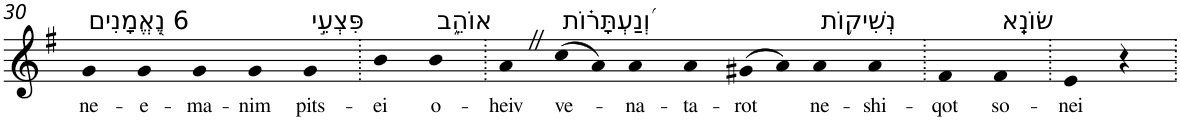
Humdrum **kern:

**kern	**text
*part1	*part1
*staff1	*staff1
*I"Piano	*
*I'Pno	*
!!LO:PB:g=z
*clefG2	*
*k[f#]	*
*G:	*
=30	=30
!LO:TX:a:t=6 נֶ֭אֱמָנִים	!
!	!LO:LY:b
4g	ne-
!	!LO:LY:b
4g	-e-
!	!LO:LY:b
4g	-ma-
!	!LO:LY:b
4g	-nim
!LO:TX:a:t=פִּצְעֵ֣י	!
!	!LO:LY:b
4g	pits-
=31.	=31.
!	!LO:LY:b
4b	-ei
!LO:TX:a:t=אוֹהֵ֑ב	!
!	!LO:LY:b
4b	o-
=32.	=32.
!	!LO:LY:b
4aZ	-heiv
!LO:TX:a:t=וְ֝נַעְתָּר֗וֹת	!
!	!LO:LY:b
(>8cc	ve-
8a)	.
!	!LO:LY:b
4a	-na-
!	!LO:LY:b
4a	-ta-
!	!LO:LY:b
(>8g#X	-rot
8a)	.
!LO:TX:a:t=נְשִׁיק֥וֹת	!
!	!LO:LY:b
4a	ne-
!	!LO:LY:b
4a	-shi-
=33.	=33.
!	!LO:LY:b
4f#	-qot
!LO:TX:a:t=שׂוֹנֵֽא	!
!	!LO:LY:b
4f#	so-
=34.	=34.
!	!LO:LY:b
4e	-nei
4r	.
=.	=.
*-	*-
